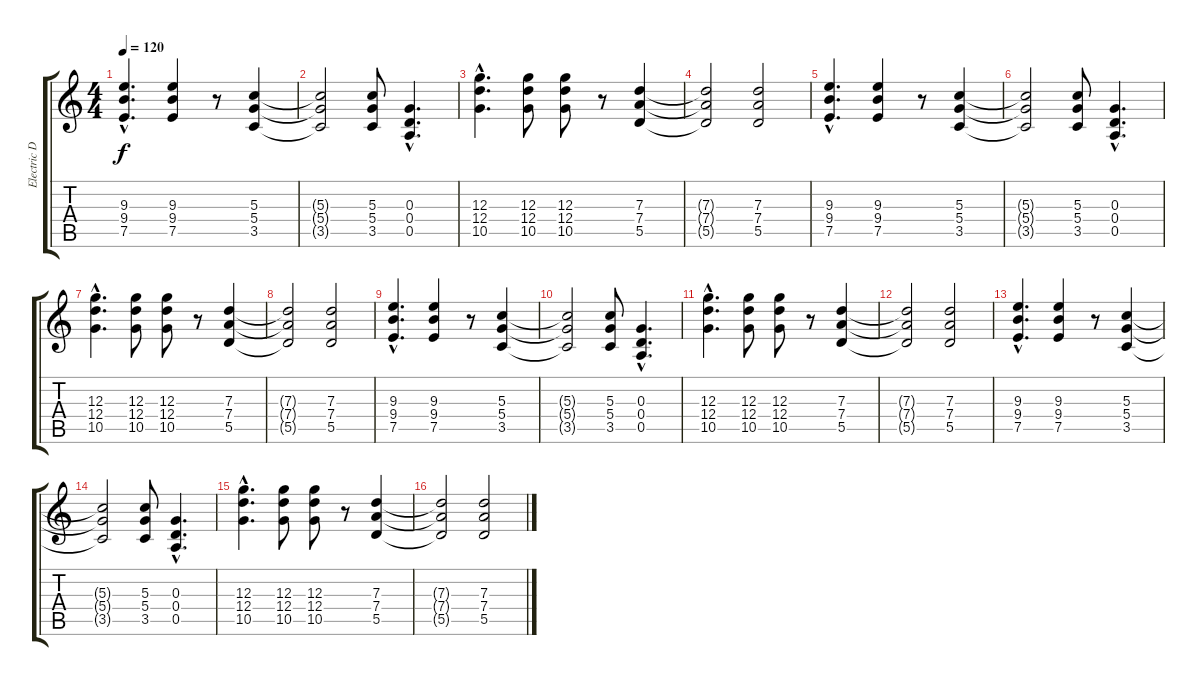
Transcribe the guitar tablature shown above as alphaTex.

\track ("Electric Dub" "Electric D") {instrument overdrivenguitar}
\staff {score tabs}
\tuning (E4 B3 G3 D3 A2 E2) {hide}
\ts (4 4)
\tempo 120
\clef g2
\ks c
(9.3{hac} 9.4{hac} 7.5{hac}).4{d dy f} (9.3 9.4 7.5).4 r.8 (5.3 5.4 3.5).4 |
(5.3{t} 5.4{t} 3.5{t}).2 (5.3 5.4 3.5).8 (0.3{hac} 0.4{hac} 0.5{hac}).4{d} |
(12.3{hac} 12.4{hac} 10.5{hac}).4{d} (12.3 12.4 10.5).8 (12.3 12.4 10.5).8 r.8 (7.3 7.4 5.5).4 |
(7.3{t} 7.4{t} 5.5{t}).2 (7.3 7.4 5.5).2 |
(9.3{hac} 9.4{hac} 7.5{hac}).4{d} (9.3 9.4 7.5).4 r.8 (5.3 5.4 3.5).4 |
(5.3{t} 5.4{t} 3.5{t}).2 (5.3 5.4 3.5).8 (0.3{hac} 0.4{hac} 0.5{hac}).4{d} |
(12.3{hac} 12.4{hac} 10.5{hac}).4{d} (12.3 12.4 10.5).8 (12.3 12.4 10.5).8 r.8 (7.3 7.4 5.5).4 |
(7.3{t} 7.4{t} 5.5{t}).2 (7.3 7.4 5.5).2 |
(9.3{hac} 9.4{hac} 7.5{hac}).4{d} (9.3 9.4 7.5).4 r.8 (5.3 5.4 3.5).4 |
(5.3{t} 5.4{t} 3.5{t}).2 (5.3 5.4 3.5).8 (0.3{hac} 0.4{hac} 0.5{hac}).4{d} |
(12.3{hac} 12.4{hac} 10.5{hac}).4{d} (12.3 12.4 10.5).8 (12.3 12.4 10.5).8 r.8 (7.3 7.4 5.5).4 |
(7.3{t} 7.4{t} 5.5{t}).2 (7.3 7.4 5.5).2 |
(9.3{hac} 9.4{hac} 7.5{hac}).4{d} (9.3 9.4 7.5).4 r.8 (5.3 5.4 3.5).4 |
(5.3{t} 5.4{t} 3.5{t}).2 (5.3 5.4 3.5).8 (0.3{hac} 0.4{hac} 0.5{hac}).4{d} |
(12.3{hac} 12.4{hac} 10.5{hac}).4{d} (12.3 12.4 10.5).8 (12.3 12.4 10.5).8 r.8 (7.3 7.4 5.5).4 |
(7.3{t} 7.4{t} 5.5{t}).2 (7.3 7.4 5.5).2
